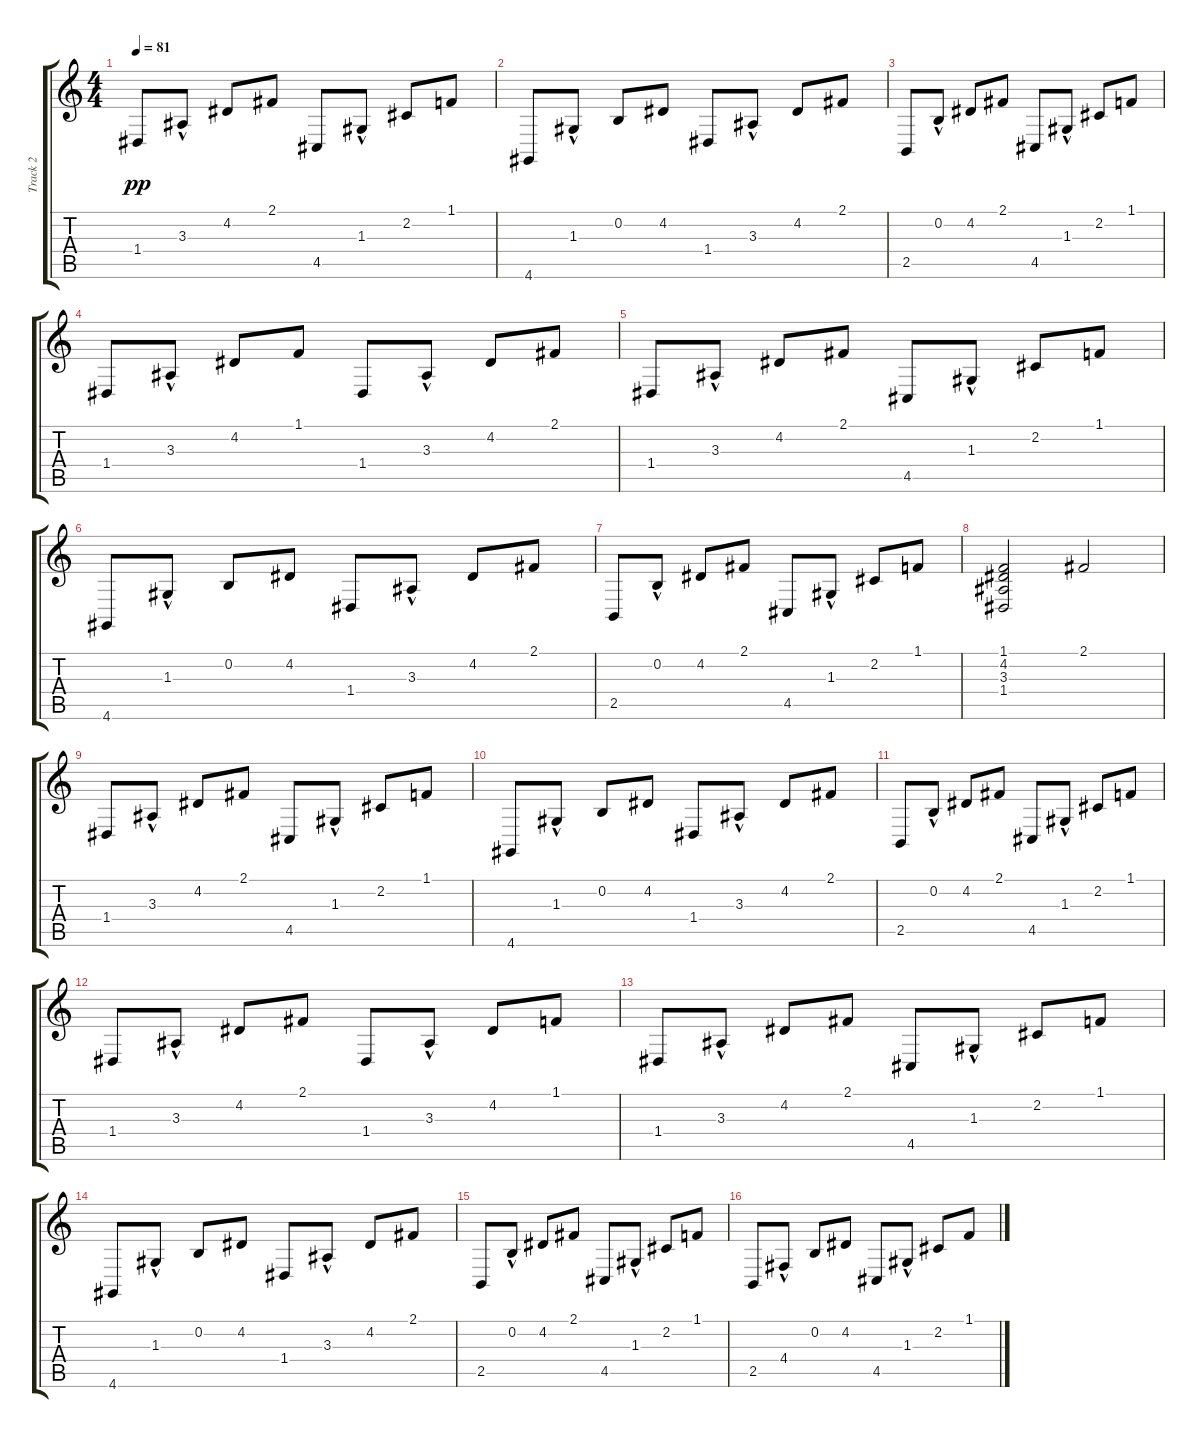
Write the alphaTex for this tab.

\track ("Track 2" "Track 2") {instrument electricpiano1}
\staff {score tabs}
\tuning (E4 B3 G3 D3 A2 E2) {hide}
\ts (4 4)
\tempo 81
\clef g2
\ks c
1.4.8{dy pp instrument electricpiano1} 3.3{hac}.8 4.2.8 2.1.8 4.5.8 1.3{hac}.8 2.2.8 1.1.8 |
4.6.8 1.3{hac}.8 0.2.8 4.2.8 1.4.8 3.3{hac}.8 4.2.8 2.1.8 |
2.5.8 0.2{hac}.8 4.2.8 2.1.8 4.5.8 1.3{hac}.8 2.2.8 1.1.8 |
1.4.8 3.3{hac}.8 4.2.8 1.1.8 1.4.8 3.3{hac}.8 4.2.8 2.1.8 |
1.4.8 3.3{hac}.8 4.2.8 2.1.8 4.5.8 1.3{hac}.8 2.2.8 1.1.8 |
4.6.8 1.3{hac}.8 0.2.8 4.2.8 1.4.8 3.3{hac}.8 4.2.8 2.1.8 |
2.5.8 0.2{hac}.8 4.2.8 2.1.8 4.5.8 1.3{hac}.8 2.2.8 1.1.8 |
(1.1 4.2 3.3 1.4).2 2.1.2 |
1.4.8{instrument electricpiano1} 3.3{hac}.8 4.2.8 2.1.8 4.5.8 1.3{hac}.8 2.2.8 1.1.8 |
4.6.8 1.3{hac}.8 0.2.8 4.2.8 1.4.8 3.3{hac}.8 4.2.8 2.1.8 |
2.5.8 0.2{hac}.8 4.2.8 2.1.8 4.5.8 1.3{hac}.8 2.2.8 1.1.8 |
1.4.8 3.3{hac}.8 4.2.8 2.1.8 1.4.8 3.3{hac}.8 4.2.8 1.1.8 |
1.4.8 3.3{hac}.8 4.2.8 2.1.8 4.5.8 1.3{hac}.8 2.2.8 1.1.8 |
4.6.8 1.3{hac}.8 0.2.8 4.2.8 1.4.8 3.3{hac}.8 4.2.8 2.1.8 |
2.5.8 0.2{hac}.8 4.2.8 2.1.8 4.5.8 1.3{hac}.8 2.2.8 1.1.8 |
2.5.8 4.4{hac}.8 0.2.8 4.2.8 4.5.8 1.3{hac}.8 2.2.8 1.1.8
